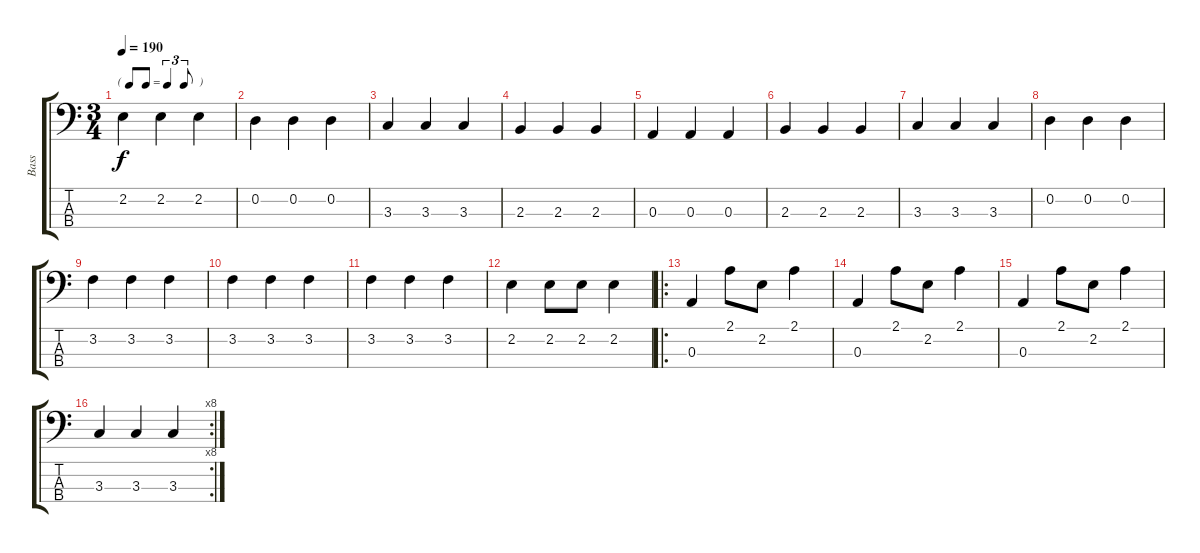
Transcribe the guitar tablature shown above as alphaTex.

\track ("Bass" "Bass") {instrument electricbassfinger}
\staff {score tabs}
\tuning (G2 D2 A1 E1) {hide}
\ts (3 4)
\tf triplet8th
\tempo 190
\clef f4
\ks c
2.2.4{dy f} 2.2.4 2.2.4 |
0.2.4 0.2.4 0.2.4 |
3.3.4 3.3.4 3.3.4 |
2.3.4 2.3.4 2.3.4 |
0.3.4 0.3.4 0.3.4 |
2.3.4 2.3.4 2.3.4 |
3.3.4 3.3.4 3.3.4 |
0.2.4 0.2.4 0.2.4 |
3.2.4 3.2.4 3.2.4 |
3.2.4 3.2.4 3.2.4 |
3.2.4 3.2.4 3.2.4 |
2.2.4 2.2.8 2.2.8 2.2.4 |
\ro
0.3.4 2.1.8 2.2.8 2.1.4 |
0.3.4 2.1.8 2.2.8 2.1.4 |
0.3.4 2.1.8 2.2.8 2.1.4 |
\rc 8
3.3.4 3.3.4 3.3.4
